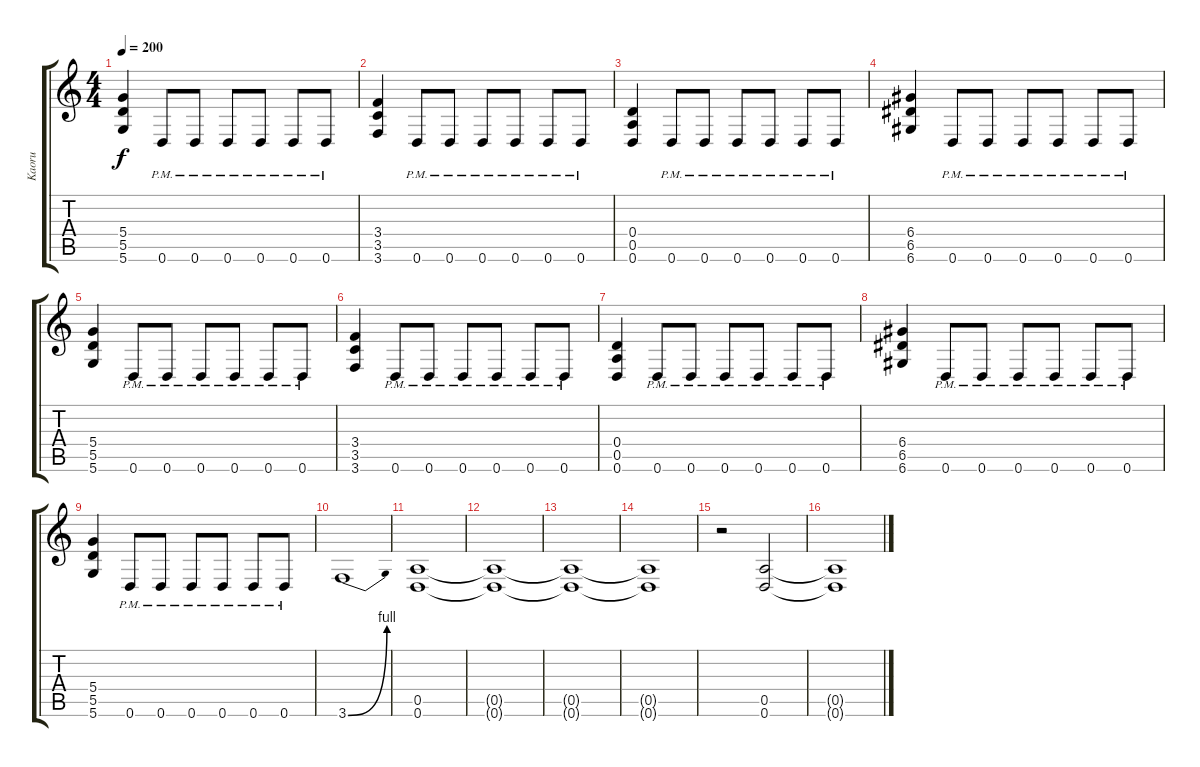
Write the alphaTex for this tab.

\track ("Kaoru" "Kaoru") {instrument overdrivenguitar}
\staff {score tabs}
\tuning (E4 B3 G3 D3 A2 D2) {hide}
\ts (4 4)
\tempo 200
\clef g2
\ks c
(5.4 5.5 5.6).4{dy f} 0.6{pm}.8 0.6{pm}.8 0.6{pm}.8 0.6{pm}.8 0.6{pm}.8 0.6{pm}.8 |
(3.4 3.5 3.6).4 0.6{pm}.8 0.6{pm}.8 0.6{pm}.8 0.6{pm}.8 0.6{pm}.8 0.6{pm}.8 |
(0.4 0.5 0.6).4 0.6{pm}.8 0.6{pm}.8 0.6{pm}.8 0.6{pm}.8 0.6{pm}.8 0.6{pm}.8 |
(6.4 6.5 6.6).4 0.6{pm}.8 0.6{pm}.8 0.6{pm}.8 0.6{pm}.8 0.6{pm}.8 0.6{pm}.8 |
(5.4 5.5 5.6).4 0.6{pm}.8 0.6{pm}.8 0.6{pm}.8 0.6{pm}.8 0.6{pm}.8 0.6{pm}.8 |
(3.4 3.5 3.6).4 0.6{pm}.8 0.6{pm}.8 0.6{pm}.8 0.6{pm}.8 0.6{pm}.8 0.6{pm}.8 |
(0.4 0.5 0.6).4 0.6{pm}.8 0.6{pm}.8 0.6{pm}.8 0.6{pm}.8 0.6{pm}.8 0.6{pm}.8 |
(6.4 6.5 6.6).4 0.6{pm}.8 0.6{pm}.8 0.6{pm}.8 0.6{pm}.8 0.6{pm}.8 0.6{pm}.8 |
(5.4 5.5 5.6).4 0.6{pm}.8 0.6{pm}.8 0.6{pm}.8 0.6{pm}.8 0.6{pm}.8 0.6{pm}.8 |
3.6{be (bend 0 0 60 4)}.1 |
(0.5 0.6).1 |
(0.5{t} 0.6{t}).1 |
(0.5{t} 0.6{t}).1 |
(0.5{t} 0.6{t}).1 |
r.2 (0.5 0.6).2 |
(0.5{t} 0.6{t}).1
